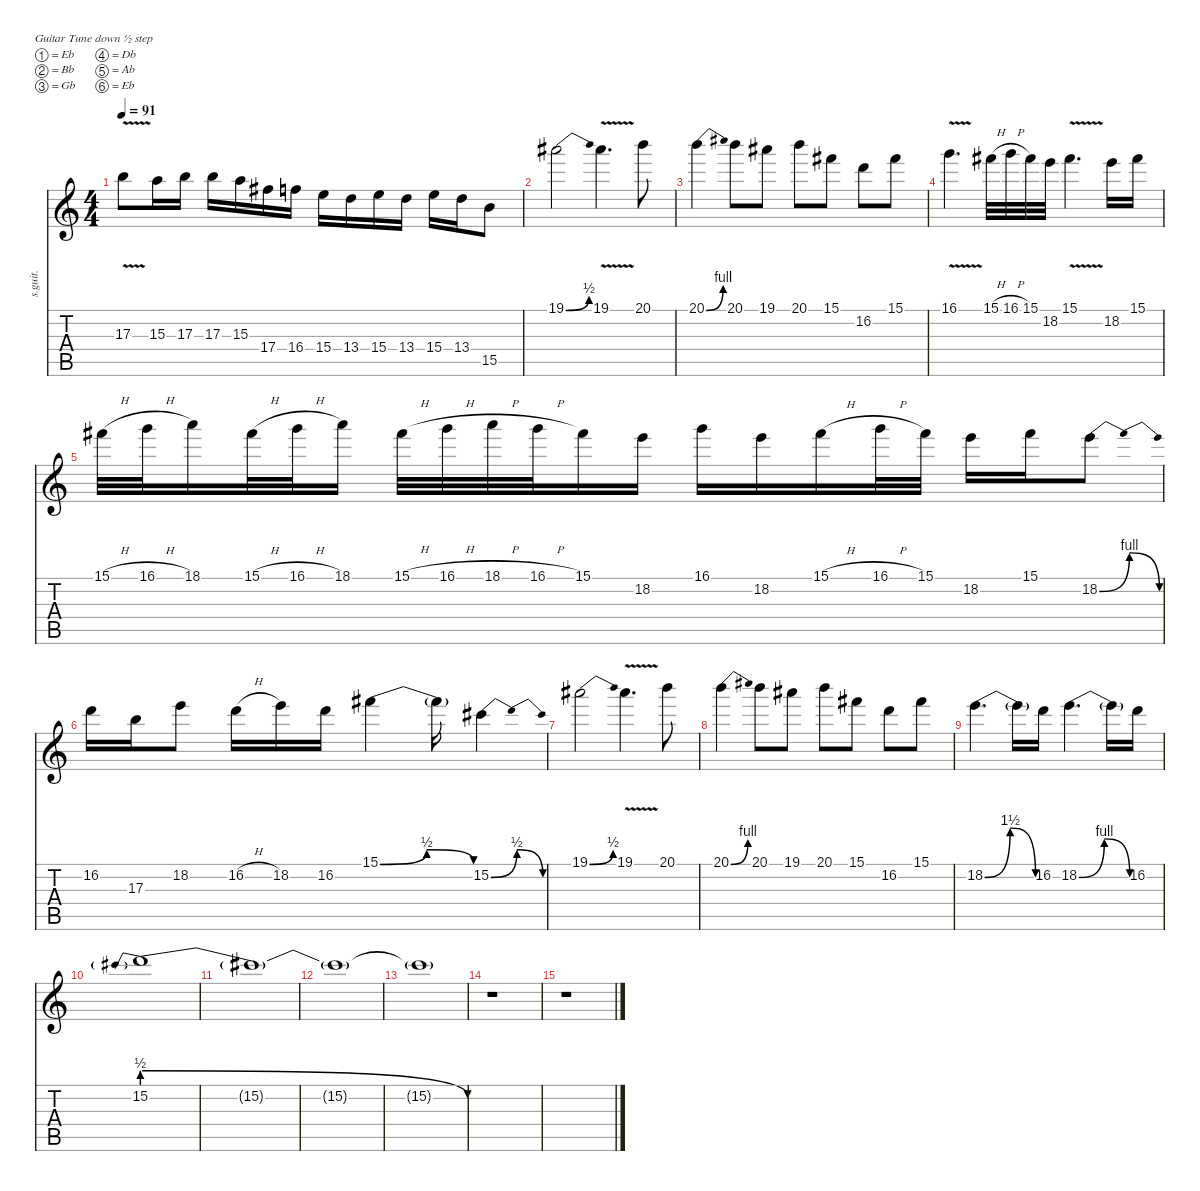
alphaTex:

\defaultSystemsLayout 4
\hideDynamics
\bracketExtendMode nobrackets
\track ("Slash (Lead)" "s.guit.") {instrument distortionguitar}
\staff {score tabs}
\tuning (Eb4 Bb3 Gb3 Db3 Ab2 Eb2)
\ts (4 4)
\tempo 91
\clef g2
\ks c
17.3{v t}.8{lyrics (0 "") lyrics (1 "") lyrics (2 "") lyrics (3 "") lyrics (4 "") dy f} 15.3.16{lyrics (0 "") lyrics (1 "") lyrics (2 "") lyrics (3 "") lyrics (4 "")} 17.3.16{lyrics (0 "") lyrics (1 "") lyrics (2 "") lyrics (3 "") lyrics (4 "")} 17.3.16{lyrics (0 "") lyrics (1 "") lyrics (2 "") lyrics (3 "") lyrics (4 "")} 15.3.16{lyrics (0 "") lyrics (1 "") lyrics (2 "") lyrics (3 "") lyrics (4 "")} 17.4{acc #}.16{lyrics (0 "") lyrics (1 "") lyrics (2 "") lyrics (3 "") lyrics (4 "")} 16.4.16{lyrics (0 "") lyrics (1 "") lyrics (2 "") lyrics (3 "") lyrics (4 "")} 15.4.16{lyrics (0 "") lyrics (1 "") lyrics (2 "") lyrics (3 "") lyrics (4 "")} 13.4.16{lyrics (0 "") lyrics (1 "") lyrics (2 "") lyrics (3 "") lyrics (4 "")} 15.4.16{lyrics (0 "") lyrics (1 "") lyrics (2 "") lyrics (3 "") lyrics (4 "")} 13.4.16{lyrics (0 "") lyrics (1 "") lyrics (2 "") lyrics (3 "") lyrics (4 "")} 15.4.16{lyrics (0 "") lyrics (1 "") lyrics (2 "") lyrics (3 "") lyrics (4 "")} 13.4.16{lyrics (0 "") lyrics (1 "") lyrics (2 "") lyrics (3 "") lyrics (4 "")} 15.5.8{lyrics (0 "") lyrics (1 "") lyrics (2 "") lyrics (3 "") lyrics (4 "")} |
19.1{be (bend 0 0 30 2) acc #}.2{lyrics (0 "") lyrics (1 "") lyrics (2 "") lyrics (3 "") lyrics (4 "")} 19.1{v acc #}.4{d lyrics (0 "") lyrics (1 "") lyrics (2 "") lyrics (3 "") lyrics (4 "")} 20.1.8{lyrics (0 "") lyrics (1 "") lyrics (2 "") lyrics (3 "") lyrics (4 "")} |
20.1{be (bend 0 0 30 4)}.4{lyrics (0 "") lyrics (1 "") lyrics (2 "") lyrics (3 "") lyrics (4 "")} 20.1.8{lyrics (0 "") lyrics (1 "") lyrics (2 "") lyrics (3 "") lyrics (4 "")} 19.1{acc #}.8{lyrics (0 "") lyrics (1 "") lyrics (2 "") lyrics (3 "") lyrics (4 "")} 20.1.8{lyrics (0 "") lyrics (1 "") lyrics (2 "") lyrics (3 "") lyrics (4 "")} 15.1{acc #}.8{lyrics (0 "") lyrics (1 "") lyrics (2 "") lyrics (3 "") lyrics (4 "")} 16.2.8{lyrics (0 "") lyrics (1 "") lyrics (2 "") lyrics (3 "") lyrics (4 "")} 15.1{acc #}.8{lyrics (0 "") lyrics (1 "") lyrics (2 "") lyrics (3 "") lyrics (4 "")} |
16.1{v}.4{d lyrics (0 "") lyrics (1 "") lyrics (2 "") lyrics (3 "") lyrics (4 "")} 15.1{h acc #}.32{lyrics (0 "") lyrics (1 "") lyrics (2 "") lyrics (3 "") lyrics (4 "")} 16.1{h}.32{lyrics (0 "") lyrics (1 "") lyrics (2 "") lyrics (3 "") lyrics (4 "")} 15.1{acc #}.32{lyrics (0 "") lyrics (1 "") lyrics (2 "") lyrics (3 "") lyrics (4 "")} 18.2.32{lyrics (0 "") lyrics (1 "") lyrics (2 "") lyrics (3 "") lyrics (4 "")} 15.1{v acc #}.4{d lyrics (0 "") lyrics (1 "") lyrics (2 "") lyrics (3 "") lyrics (4 "")} 18.2.16{lyrics (0 "") lyrics (1 "") lyrics (2 "") lyrics (3 "") lyrics (4 "")} 15.1{acc #}.16{lyrics (0 "") lyrics (1 "") lyrics (2 "") lyrics (3 "") lyrics (4 "")} |
15.1{h acc #}.32{lyrics (0 "") lyrics (1 "") lyrics (2 "") lyrics (3 "") lyrics (4 "")} 16.1{h}.32{lyrics (0 "") lyrics (1 "") lyrics (2 "") lyrics (3 "") lyrics (4 "")} 18.1.16{lyrics (0 "") lyrics (1 "") lyrics (2 "") lyrics (3 "") lyrics (4 "")} 15.1{h acc #}.32{lyrics (0 "") lyrics (1 "") lyrics (2 "") lyrics (3 "") lyrics (4 "")} 16.1{h}.32{lyrics (0 "") lyrics (1 "") lyrics (2 "") lyrics (3 "") lyrics (4 "")} 18.1.16{lyrics (0 "") lyrics (1 "") lyrics (2 "") lyrics (3 "") lyrics (4 "")} 15.1{h acc #}.32{lyrics (0 "") lyrics (1 "") lyrics (2 "") lyrics (3 "") lyrics (4 "")} 16.1{h}.32{lyrics (0 "") lyrics (1 "") lyrics (2 "") lyrics (3 "") lyrics (4 "")} 18.1{h}.32{lyrics (0 "") lyrics (1 "") lyrics (2 "") lyrics (3 "") lyrics (4 "")} 16.1{h}.32{lyrics (0 "") lyrics (1 "") lyrics (2 "") lyrics (3 "") lyrics (4 "")} 15.1{acc #}.16{lyrics (0 "") lyrics (1 "") lyrics (2 "") lyrics (3 "") lyrics (4 "")} 18.2.16{lyrics (0 "") lyrics (1 "") lyrics (2 "") lyrics (3 "") lyrics (4 "")} 16.1.16{lyrics (0 "") lyrics (1 "") lyrics (2 "") lyrics (3 "") lyrics (4 "")} 18.2.16{lyrics (0 "") lyrics (1 "") lyrics (2 "") lyrics (3 "") lyrics (4 "")} 15.1{h acc #}.16{lyrics (0 "") lyrics (1 "") lyrics (2 "") lyrics (3 "") lyrics (4 "")} 16.1{h}.32{lyrics (0 "") lyrics (1 "") lyrics (2 "") lyrics (3 "") lyrics (4 "")} 15.1{acc #}.32{lyrics (0 "") lyrics (1 "") lyrics (2 "") lyrics (3 "") lyrics (4 "")} 18.2.16{lyrics (0 "") lyrics (1 "") lyrics (2 "") lyrics (3 "") lyrics (4 "")} 15.1{acc #}.16{lyrics (0 "") lyrics (1 "") lyrics (2 "") lyrics (3 "") lyrics (4 "")} 18.2{be (bendrelease 0 0 30 4 30 4 60 0)}.8{lyrics (0 "") lyrics (1 "") lyrics (2 "") lyrics (3 "") lyrics (4 "")} |
16.2.16{lyrics (0 "") lyrics (1 "") lyrics (2 "") lyrics (3 "") lyrics (4 "")} 17.3.16{lyrics (0 "") lyrics (1 "") lyrics (2 "") lyrics (3 "") lyrics (4 "")} 18.2.8{lyrics (0 "") lyrics (1 "") lyrics (2 "") lyrics (3 "") lyrics (4 "")} 16.2{h}.16{lyrics (0 "") lyrics (1 "") lyrics (2 "") lyrics (3 "") lyrics (4 "")} 18.2.16{lyrics (0 "") lyrics (1 "") lyrics (2 "") lyrics (3 "") lyrics (4 "")} 16.2.16{lyrics (0 "") lyrics (1 "") lyrics (2 "") lyrics (3 "") lyrics (4 "")} 15.1{be (bendrelease 0 0 30 2 30 2 60 0) acc #}.4{lyrics (0 "") lyrics (1 "") lyrics (2 "") lyrics (3 "") lyrics (4 "")} 15.1{t acc #}.16{lyrics (0 "") lyrics (1 "") lyrics (2 "") lyrics (3 "") lyrics (4 "")} 15.2{be (bendrelease 0 0 30 2 30 2 60 0) acc #}.4{lyrics (0 "") lyrics (1 "") lyrics (2 "") lyrics (3 "") lyrics (4 "")} |
19.1{be (bend 0 0 30 2) acc #}.2{lyrics (0 "") lyrics (1 "") lyrics (2 "") lyrics (3 "") lyrics (4 "")} 19.1{v acc #}.4{d lyrics (0 "") lyrics (1 "") lyrics (2 "") lyrics (3 "") lyrics (4 "")} 20.1.8{lyrics (0 "") lyrics (1 "") lyrics (2 "") lyrics (3 "") lyrics (4 "")} |
20.1{be (bend 0 0 30 4)}.4{lyrics (0 "") lyrics (1 "") lyrics (2 "") lyrics (3 "") lyrics (4 "")} 20.1.8{lyrics (0 "") lyrics (1 "") lyrics (2 "") lyrics (3 "") lyrics (4 "")} 19.1{acc #}.8{lyrics (0 "") lyrics (1 "") lyrics (2 "") lyrics (3 "") lyrics (4 "")} 20.1.8{lyrics (0 "") lyrics (1 "") lyrics (2 "") lyrics (3 "") lyrics (4 "")} 15.1{acc #}.8{lyrics (0 "") lyrics (1 "") lyrics (2 "") lyrics (3 "") lyrics (4 "")} 16.2.8{lyrics (0 "") lyrics (1 "") lyrics (2 "") lyrics (3 "") lyrics (4 "")} 15.1{acc #}.8{lyrics (0 "") lyrics (1 "") lyrics (2 "") lyrics (3 "") lyrics (4 "")} |
18.2{be (bendrelease 0 0 15 6 34.8 6 60 0)}.4{d lyrics (0 "") lyrics (1 "") lyrics (2 "") lyrics (3 "") lyrics (4 "")} 18.2{t}.16{lyrics (0 "") lyrics (1 "") lyrics (2 "") lyrics (3 "") lyrics (4 "")} 16.2.16{lyrics (0 "") lyrics (1 "") lyrics (2 "") lyrics (3 "") lyrics (4 "")} 18.2{be (bendrelease 0 0 15 4 30 4 60 0)}.4{d lyrics (0 "") lyrics (1 "") lyrics (2 "") lyrics (3 "") lyrics (4 "")} 18.2{t}.16{lyrics (0 "") lyrics (1 "") lyrics (2 "") lyrics (3 "") lyrics (4 "")} 16.2.16{lyrics (0 "") lyrics (1 "") lyrics (2 "") lyrics (3 "") lyrics (4 "")} |
15.2{be (prebendrelease 0 2 19.8 0)}.1{lyrics (0 "") lyrics (1 "") lyrics (2 "") lyrics (3 "") lyrics (4 "")} |
15.2{t acc #}.1{lyrics (0 "") lyrics (1 "") lyrics (2 "") lyrics (3 "") lyrics (4 "")} |
15.2{t acc #}.1{lyrics (0 "") lyrics (1 "") lyrics (2 "") lyrics (3 "") lyrics (4 "")} |
15.2{t acc #}.1{lyrics (0 "") lyrics (1 "") lyrics (2 "") lyrics (3 "") lyrics (4 "")} |
r.1 |
r.1
